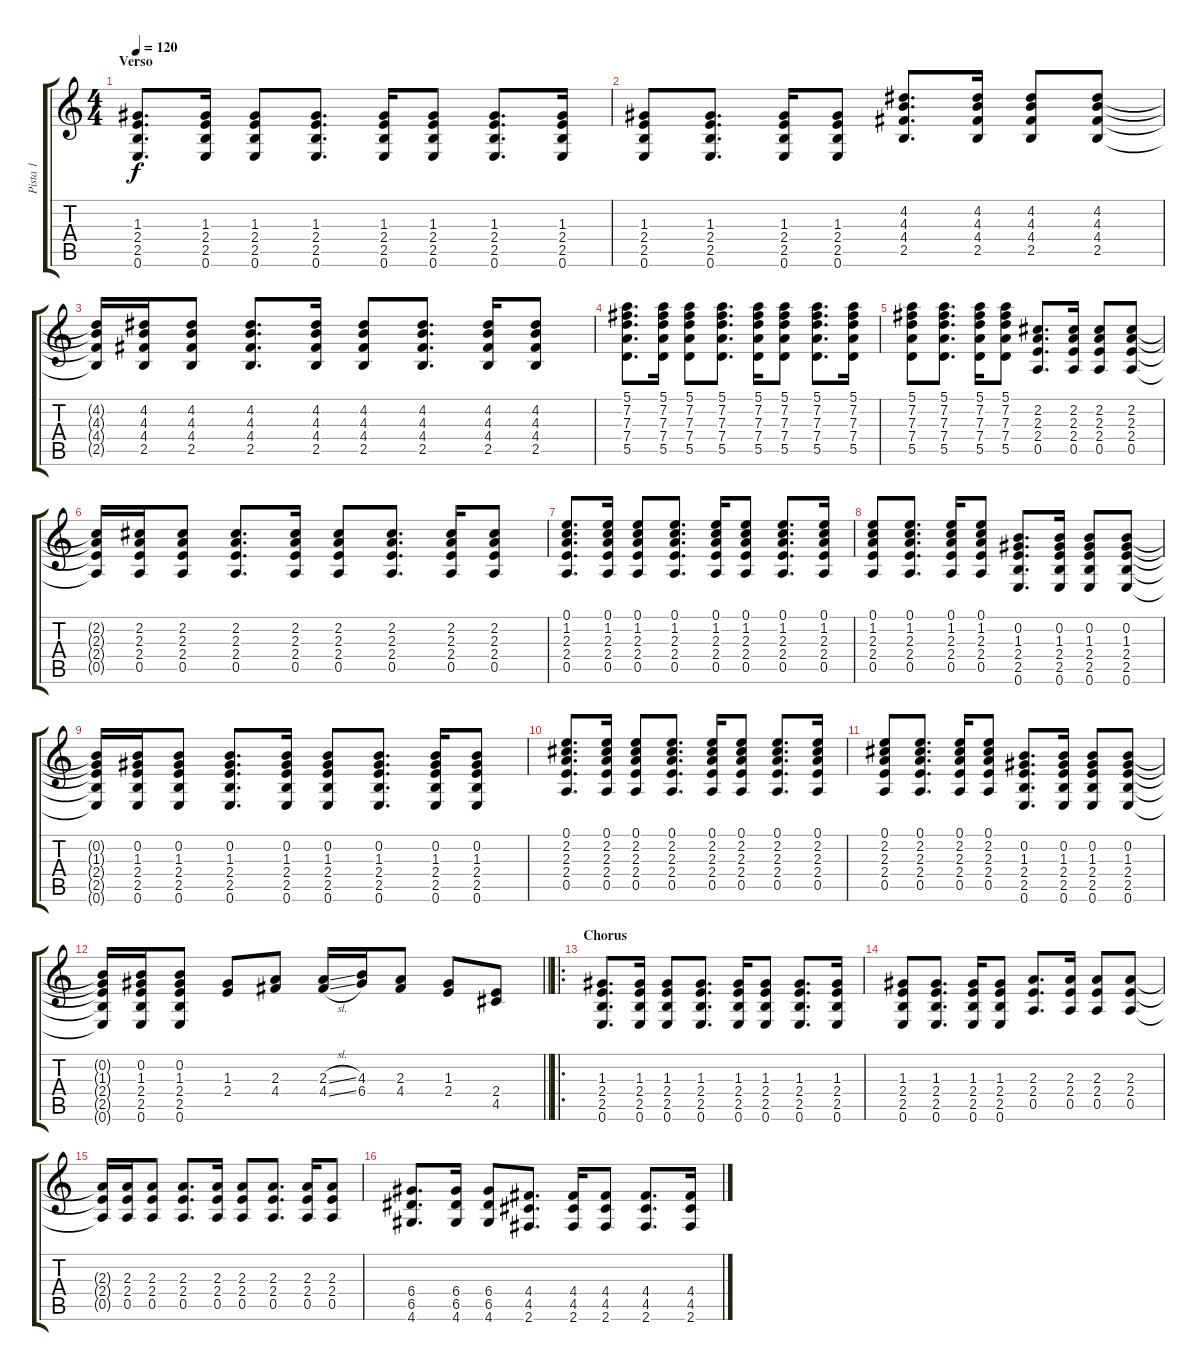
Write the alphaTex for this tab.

\track ("Pista 1" "Pista 1") {instrument acousticguitarsteel}
\staff {score tabs}
\tuning (E4 B3 G3 D3 A2 E2) {hide}
\ts (4 4)
\section ("" "Verso")
\tempo 120
\clef g2
\ks c
(1.3 2.4 2.5 0.6).8{d dy f volume 10} (1.3 2.4 2.5 0.6).16 (1.3 2.4 2.5 0.6).8 (1.3 2.4 2.5 0.6).8{d} (1.3 2.4 2.5 0.6).16 (1.3 2.4 2.5 0.6).8 (1.3 2.4 2.5 0.6).8{d} (1.3 2.4 2.5 0.6).16 |
(1.3 2.4 2.5 0.6).8 (1.3 2.4 2.5 0.6).8{d} (1.3 2.4 2.5 0.6).16 (1.3 2.4 2.5 0.6).8 (4.2 4.3 4.4 2.5).8{d} (4.2 4.3 4.4 2.5).16 (4.2 4.3 4.4 2.5).8 (4.2 4.3 4.4 2.5).8 |
(4.2{t} 4.3{t} 4.4{t} 2.5{t}).16 (4.2 4.3 4.4 2.5).16 (4.2 4.3 4.4 2.5).8 (4.2 4.3 4.4 2.5).8{d} (4.2 4.3 4.4 2.5).16 (4.2 4.3 4.4 2.5).8 (4.2 4.3 4.4 2.5).8{d} (4.2 4.3 4.4 2.5).16 (4.2 4.3 4.4 2.5).8 |
(5.1 7.2 7.3 7.4 5.5).8{d} (5.1 7.2 7.3 7.4 5.5).16 (5.1 7.2 7.3 7.4 5.5).8 (5.1 7.2 7.3 7.4 5.5).8{d} (5.1 7.2 7.3 7.4 5.5).16 (5.1 7.2 7.3 7.4 5.5).8 (5.1 7.2 7.3 7.4 5.5).8{d} (5.1 7.2 7.3 7.4 5.5).16 |
(5.1 7.2 7.3 7.4 5.5).8 (5.1 7.2 7.3 7.4 5.5).8{d} (5.1 7.2 7.3 7.4 5.5).16 (5.1 7.2 7.3 7.4 5.5).8 (2.2 2.3 2.4 0.5).8{d} (2.2 2.3 2.4 0.5).16 (2.2 2.3 2.4 0.5).8 (2.2 2.3 2.4 0.5).8 |
(2.2{t} 2.3{t} 2.4{t} 0.5{t}).16 (2.2 2.3 2.4 0.5).16 (2.2 2.3 2.4 0.5).8 (2.2 2.3 2.4 0.5).8{d} (2.2 2.3 2.4 0.5).16 (2.2 2.3 2.4 0.5).8 (2.2 2.3 2.4 0.5).8{d} (2.2 2.3 2.4 0.5).16 (2.2 2.3 2.4 0.5).8 |
(0.1 1.2 2.3 2.4 0.5).8{d} (0.1 1.2 2.3 2.4 0.5).16 (0.1 1.2 2.3 2.4 0.5).8 (0.1 1.2 2.3 2.4 0.5).8{d} (0.1 1.2 2.3 2.4 0.5).16 (0.1 1.2 2.3 2.4 0.5).8 (0.1 1.2 2.3 2.4 0.5).8{d} (0.1 1.2 2.3 2.4 0.5).16 |
(0.1 1.2 2.3 2.4 0.5).8 (0.1 1.2 2.3 2.4 0.5).8{d} (0.1 1.2 2.3 2.4 0.5).16 (0.1 1.2 2.3 2.4 0.5).8 (0.2 1.3 2.4 2.5 0.6).8{d} (0.2 1.3 2.4 2.5 0.6).16 (0.2 1.3 2.4 2.5 0.6).8 (0.2 1.3 2.4 2.5 0.6).8 |
(0.2{t} 1.3{t} 2.4{t} 2.5{t} 0.6{t}).16 (0.2 1.3 2.4 2.5 0.6).16 (0.2 1.3 2.4 2.5 0.6).8 (0.2 1.3 2.4 2.5 0.6).8{d} (0.2 1.3 2.4 2.5 0.6).16 (0.2 1.3 2.4 2.5 0.6).8 (0.2 1.3 2.4 2.5 0.6).8{d} (0.2 1.3 2.4 2.5 0.6).16 (0.2 1.3 2.4 2.5 0.6).8 |
(0.1 2.2 2.3 2.4 0.5).8{d} (0.1 2.2 2.3 2.4 0.5).16 (0.1 2.2 2.3 2.4 0.5).8 (0.1 2.2 2.3 2.4 0.5).8{d} (0.1 2.2 2.3 2.4 0.5).16 (0.1 2.2 2.3 2.4 0.5).8 (0.1 2.2 2.3 2.4 0.5).8{d} (0.1 2.2 2.3 2.4 0.5).16 |
(0.1 2.2 2.3 2.4 0.5).8 (0.1 2.2 2.3 2.4 0.5).8{d} (0.1 2.2 2.3 2.4 0.5).16 (0.1 2.2 2.3 2.4 0.5).8 (0.2 1.3 2.4 2.5 0.6).8{d} (0.2 1.3 2.4 2.5 0.6).16 (0.2 1.3 2.4 2.5 0.6).8 (0.2 1.3 2.4 2.5 0.6).8 |
\barLineRight lightlight
(0.2{t} 1.3{t} 2.4{t} 2.5{t} 0.6{t}).16 (0.2 1.3 2.4 2.5 0.6).16 (0.2 1.3 2.4 2.5 0.6).8 (1.3 2.4).8 (2.3 4.4).8 (2.3{sl} 4.4{sl}).16 (4.3 6.4).16 (2.3 4.4).8 (1.3 2.4).8 (2.4 4.5).8 |
\ro
\section ("" "Chorus")
(1.3 2.4 2.5 0.6).8{d volume 13} (1.3 2.4 2.5 0.6).16 (1.3 2.4 2.5 0.6).8 (1.3 2.4 2.5 0.6).8{d} (1.3 2.4 2.5 0.6).16 (1.3 2.4 2.5 0.6).8 (1.3 2.4 2.5 0.6).8{d} (1.3 2.4 2.5 0.6).16 |
(1.3 2.4 2.5 0.6).8 (1.3 2.4 2.5 0.6).8{d} (1.3 2.4 2.5 0.6).16 (1.3 2.4 2.5 0.6).8 (2.3 2.4 0.5).8{d} (2.3 2.4 0.5).16 (2.3 2.4 0.5).8 (2.3 2.4 0.5).8 |
(2.3{t} 2.4{t} 0.5{t}).16 (2.3 2.4 0.5).16 (2.3 2.4 0.5).8 (2.3 2.4 0.5).8{d} (2.3 2.4 0.5).16 (2.3 2.4 0.5).8 (2.3 2.4 0.5).8{d} (2.3 2.4 0.5).16 (2.3 2.4 0.5).8 |
(6.4 6.5 4.6).8{d} (6.4 6.5 4.6).16 (6.4 6.5 4.6).8 (4.4 4.5 2.6).8{d} (4.4 4.5 2.6).16 (4.4 4.5 2.6).8 (4.4 4.5 2.6).8{d} (4.4 4.5 2.6).16
